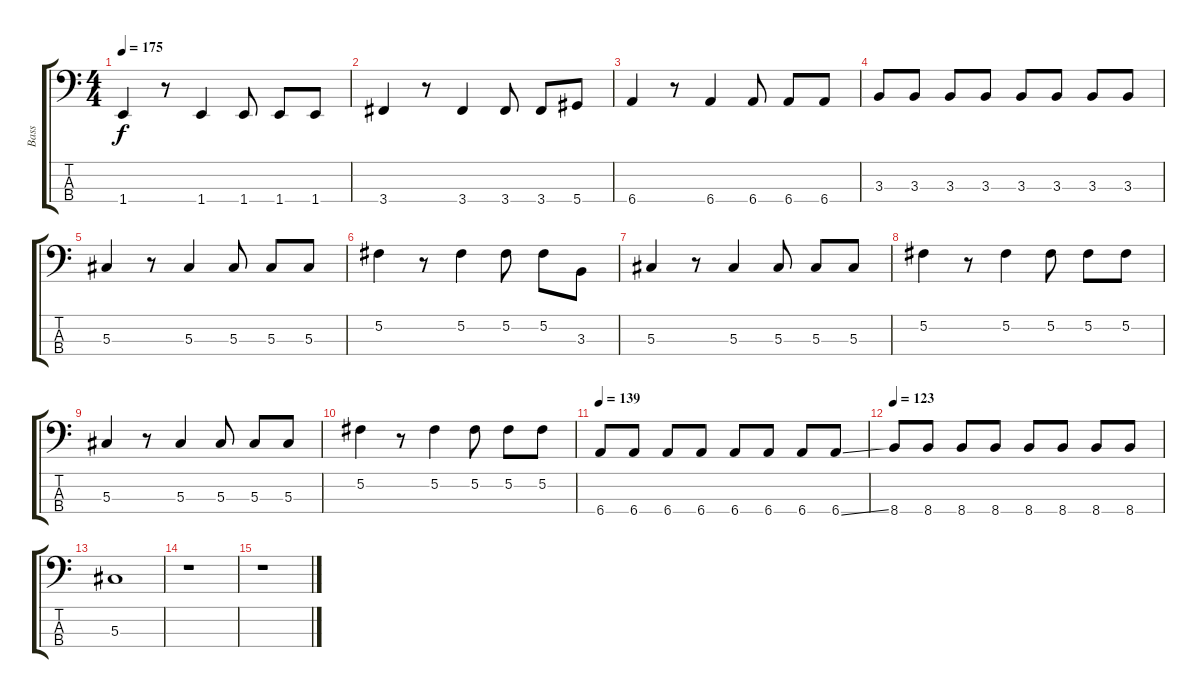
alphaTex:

\track ("Bass" "Bass") {instrument electricbassfinger}
\staff {score tabs}
\tuning (Gb2 Db2 Ab1 Eb1) {hide}
\ts (4 4)
\tempo 175
\clef f4
\ks c
1.4.4{dy f} r.8 1.4.4 1.4.8 1.4.8 1.4.8 |
3.4.4 r.8 3.4.4 3.4.8 3.4.8 5.4.8 |
6.4.4 r.8 6.4.4 6.4.8 6.4.8 6.4.8 |
3.3.8 3.3.8 3.3.8 3.3.8 3.3.8 3.3.8 3.3.8 3.3.8 |
5.3.4 r.8 5.3.4 5.3.8 5.3.8 5.3.8 |
5.2.4 r.8 5.2.4 5.2.8 5.2.8 3.3.8 |
5.3.4 r.8 5.3.4 5.3.8 5.3.8 5.3.8 |
5.2.4 r.8 5.2.4 5.2.8 5.2.8 5.2.8 |
5.3.4 r.8 5.3.4 5.3.8 5.3.8 5.3.8 |
5.2.4 r.8 5.2.4 5.2.8 5.2.8 5.2.8 |
\tempo 139
6.4.8 6.4.8 6.4.8 6.4.8 6.4.8 6.4.8 6.4.8 6.4{ss}.8 |
\tempo 123
8.4.8 8.4.8 8.4.8 8.4.8 8.4.8 8.4.8 8.4.8 8.4.8 |
5.3.1 |
r.1 |
r.1
